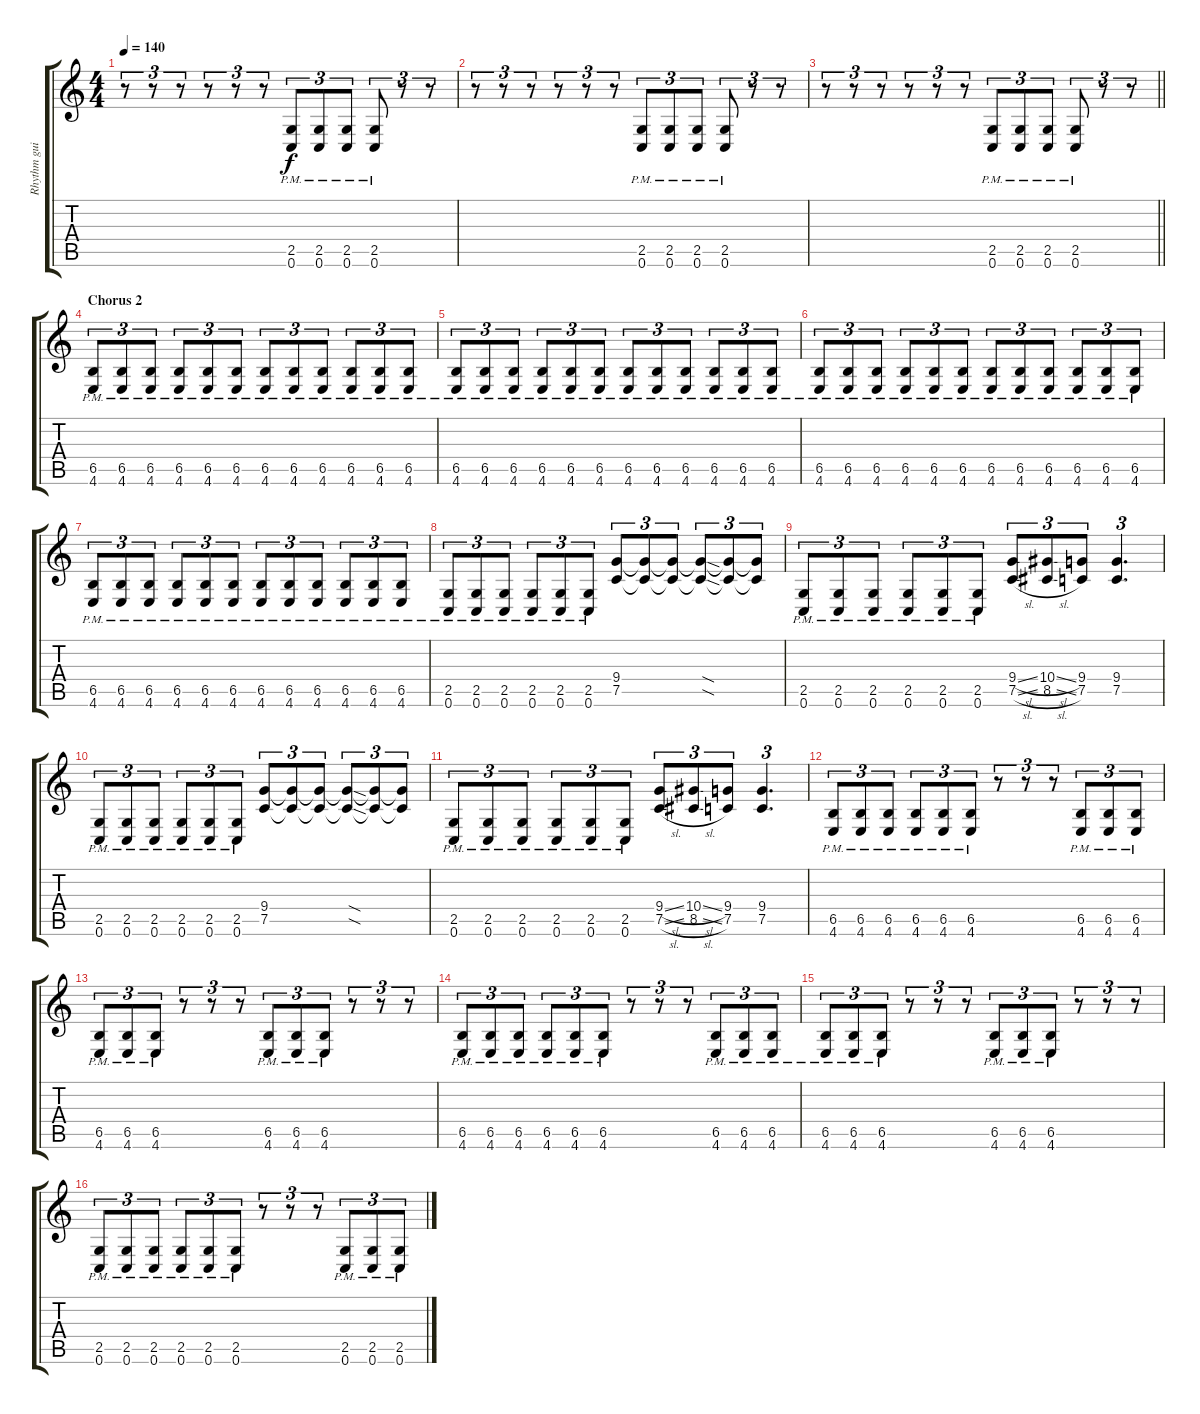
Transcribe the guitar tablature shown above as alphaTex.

\track ("Rhythm guitar 2" "Rhythm gui") {instrument distortionguitar}
\staff {score tabs}
\tuning (C4 G3 Eb3 Bb2 F2 C2) {hide}
\ts (4 4)
\tempo 140
\clef g2
\ks c
r.8{tu (3 2) dy f} r.8{tu (3 2)} r.8{tu (3 2)} r.8{tu (3 2)} r.8{tu (3 2)} r.8{tu (3 2)} (2.5{pm} 0.6{pm}).8{tu (3 2)} (2.5{pm} 0.6{pm}).8{tu (3 2)} (2.5{pm} 0.6{pm}).8{tu (3 2)} (2.5{pm} 0.6{pm}).8{tu (3 2)} r.8{tu (3 2)} r.8{tu (3 2)} |
r.8{tu (3 2)} r.8{tu (3 2)} r.8{tu (3 2)} r.8{tu (3 2)} r.8{tu (3 2)} r.8{tu (3 2)} (2.5{pm} 0.6{pm}).8{tu (3 2)} (2.5{pm} 0.6{pm}).8{tu (3 2)} (2.5{pm} 0.6{pm}).8{tu (3 2)} (2.5{pm} 0.6{pm}).8{tu (3 2)} r.8{tu (3 2)} r.8{tu (3 2)} |
\barLineRight lightlight
r.8{tu (3 2)} r.8{tu (3 2)} r.8{tu (3 2)} r.8{tu (3 2)} r.8{tu (3 2)} r.8{tu (3 2)} (2.5{pm} 0.6{pm}).8{tu (3 2)} (2.5{pm} 0.6{pm}).8{tu (3 2)} (2.5{pm} 0.6{pm}).8{tu (3 2)} (2.5{pm} 0.6{pm}).8{tu (3 2)} r.8{tu (3 2)} r.8{tu (3 2)} |
\section ("" "Chorus 2")
(6.5{pm} 4.6{pm}).8{tu (3 2)} (6.5{pm} 4.6{pm}).8{tu (3 2)} (6.5{pm} 4.6{pm}).8{tu (3 2)} (6.5{pm} 4.6{pm}).8{tu (3 2)} (6.5{pm} 4.6{pm}).8{tu (3 2)} (6.5{pm} 4.6{pm}).8{tu (3 2)} (6.5{pm} 4.6{pm}).8{tu (3 2)} (6.5{pm} 4.6{pm}).8{tu (3 2)} (6.5{pm} 4.6{pm}).8{tu (3 2)} (6.5{pm} 4.6{pm}).8{tu (3 2)} (6.5{pm} 4.6{pm}).8{tu (3 2)} (6.5{pm} 4.6{pm}).8{tu (3 2)} |
(6.5{pm} 4.6{pm}).8{tu (3 2)} (6.5{pm} 4.6{pm}).8{tu (3 2)} (6.5{pm} 4.6{pm}).8{tu (3 2)} (6.5{pm} 4.6{pm}).8{tu (3 2)} (6.5{pm} 4.6{pm}).8{tu (3 2)} (6.5{pm} 4.6{pm}).8{tu (3 2)} (6.5{pm} 4.6{pm}).8{tu (3 2)} (6.5{pm} 4.6{pm}).8{tu (3 2)} (6.5{pm} 4.6{pm}).8{tu (3 2)} (6.5{pm} 4.6{pm}).8{tu (3 2)} (6.5{pm} 4.6{pm}).8{tu (3 2)} (6.5{pm} 4.6{pm}).8{tu (3 2)} |
(6.5{pm} 4.6{pm}).8{tu (3 2)} (6.5{pm} 4.6{pm}).8{tu (3 2)} (6.5{pm} 4.6{pm}).8{tu (3 2)} (6.5{pm} 4.6{pm}).8{tu (3 2)} (6.5{pm} 4.6{pm}).8{tu (3 2)} (6.5{pm} 4.6{pm}).8{tu (3 2)} (6.5{pm} 4.6{pm}).8{tu (3 2)} (6.5{pm} 4.6{pm}).8{tu (3 2)} (6.5{pm} 4.6{pm}).8{tu (3 2)} (6.5{pm} 4.6{pm}).8{tu (3 2)} (6.5{pm} 4.6{pm}).8{tu (3 2)} (6.5{pm} 4.6{pm}).8{tu (3 2)} |
(6.5{pm} 4.6{pm}).8{tu (3 2)} (6.5{pm} 4.6{pm}).8{tu (3 2)} (6.5{pm} 4.6{pm}).8{tu (3 2)} (6.5{pm} 4.6{pm}).8{tu (3 2)} (6.5{pm} 4.6{pm}).8{tu (3 2)} (6.5{pm} 4.6{pm}).8{tu (3 2)} (6.5{pm} 4.6{pm}).8{tu (3 2)} (6.5{pm} 4.6{pm}).8{tu (3 2)} (6.5{pm} 4.6{pm}).8{tu (3 2)} (6.5{pm} 4.6{pm}).8{tu (3 2)} (6.5{pm} 4.6{pm}).8{tu (3 2)} (6.5{pm} 4.6{pm}).8{tu (3 2)} |
(2.5{pm} 0.6{pm}).8{tu (3 2)} (2.5{pm} 0.6{pm}).8{tu (3 2)} (2.5{pm} 0.6{pm}).8{tu (3 2)} (2.5{pm} 0.6{pm}).8{tu (3 2)} (2.5{pm} 0.6{pm}).8{tu (3 2)} (2.5{pm} 0.6{pm}).8{tu (3 2)} (9.4 7.5).8{tu (3 2)} (9.4{t} 7.5{t}).8{tu (3 2)} (9.4{t} 7.5{t}).8{tu (3 2)} (9.4{sod t} 7.5{sod t}).8{tu (3 2)} (9.4{t} 7.5{t}).8{tu (3 2)} (9.4{t} 7.5{t}).8{tu (3 2)} |
(2.5{pm} 0.6{pm}).8{tu (3 2)} (2.5{pm} 0.6{pm}).8{tu (3 2)} (2.5{pm} 0.6{pm}).8{tu (3 2)} (2.5{pm} 0.6{pm}).8{tu (3 2)} (2.5{pm} 0.6{pm}).8{tu (3 2)} (2.5{pm} 0.6{pm}).8{tu (3 2)} (9.4{sl} 7.5{sl}).8{tu (3 2)} (10.4{sl} 8.5{sl}).8{tu (3 2)} (9.4 7.5).8{tu (3 2)} (9.4 7.5).4{d tu (3 2)} |
(2.5{pm} 0.6{pm}).8{tu (3 2)} (2.5{pm} 0.6{pm}).8{tu (3 2)} (2.5{pm} 0.6{pm}).8{tu (3 2)} (2.5{pm} 0.6{pm}).8{tu (3 2)} (2.5{pm} 0.6{pm}).8{tu (3 2)} (2.5{pm} 0.6{pm}).8{tu (3 2)} (9.4 7.5).8{tu (3 2)} (9.4{t} 7.5{t}).8{tu (3 2)} (9.4{t} 7.5{t}).8{tu (3 2)} (9.4{sod t} 7.5{sod t}).8{tu (3 2)} (9.4{t} 7.5{t}).8{tu (3 2)} (9.4{t} 7.5{t}).8{tu (3 2)} |
(2.5{pm} 0.6{pm}).8{tu (3 2)} (2.5{pm} 0.6{pm}).8{tu (3 2)} (2.5{pm} 0.6{pm}).8{tu (3 2)} (2.5{pm} 0.6{pm}).8{tu (3 2)} (2.5{pm} 0.6{pm}).8{tu (3 2)} (2.5{pm} 0.6{pm}).8{tu (3 2)} (9.4{sl} 7.5{sl}).8{tu (3 2)} (10.4{sl} 8.5{sl}).8{tu (3 2)} (9.4 7.5).8{tu (3 2)} (9.4 7.5).4{d tu (3 2)} |
(6.5{pm} 4.6{pm}).8{tu (3 2)} (6.5{pm} 4.6{pm}).8{tu (3 2)} (6.5{pm} 4.6{pm}).8{tu (3 2)} (6.5{pm} 4.6{pm}).8{tu (3 2)} (6.5{pm} 4.6{pm}).8{tu (3 2)} (6.5{pm} 4.6{pm}).8{tu (3 2)} r.8{tu (3 2)} r.8{tu (3 2)} r.8{tu (3 2)} (6.5{pm} 4.6{pm}).8{tu (3 2)} (6.5{pm} 4.6{pm}).8{tu (3 2)} (6.5{pm} 4.6{pm}).8{tu (3 2)} |
(6.5{pm} 4.6{pm}).8{tu (3 2)} (6.5{pm} 4.6{pm}).8{tu (3 2)} (6.5{pm} 4.6{pm}).8{tu (3 2)} r.8{tu (3 2)} r.8{tu (3 2)} r.8{tu (3 2)} (6.5{pm} 4.6{pm}).8{tu (3 2)} (6.5{pm} 4.6{pm}).8{tu (3 2)} (6.5{pm} 4.6{pm}).8{tu (3 2)} r.8{tu (3 2)} r.8{tu (3 2)} r.8{tu (3 2)} |
(6.5{pm} 4.6{pm}).8{tu (3 2)} (6.5{pm} 4.6{pm}).8{tu (3 2)} (6.5{pm} 4.6{pm}).8{tu (3 2)} (6.5{pm} 4.6{pm}).8{tu (3 2)} (6.5{pm} 4.6{pm}).8{tu (3 2)} (6.5{pm} 4.6{pm}).8{tu (3 2)} r.8{tu (3 2)} r.8{tu (3 2)} r.8{tu (3 2)} (6.5{pm} 4.6{pm}).8{tu (3 2)} (6.5{pm} 4.6{pm}).8{tu (3 2)} (6.5{pm} 4.6{pm}).8{tu (3 2)} |
(6.5{pm} 4.6{pm}).8{tu (3 2)} (6.5{pm} 4.6{pm}).8{tu (3 2)} (6.5{pm} 4.6{pm}).8{tu (3 2)} r.8{tu (3 2)} r.8{tu (3 2)} r.8{tu (3 2)} (6.5{pm} 4.6{pm}).8{tu (3 2)} (6.5{pm} 4.6{pm}).8{tu (3 2)} (6.5{pm} 4.6{pm}).8{tu (3 2)} r.8{tu (3 2)} r.8{tu (3 2)} r.8{tu (3 2)} |
(2.5{pm} 0.6{pm}).8{tu (3 2)} (2.5{pm} 0.6{pm}).8{tu (3 2)} (2.5{pm} 0.6{pm}).8{tu (3 2)} (2.5{pm} 0.6{pm}).8{tu (3 2)} (2.5{pm} 0.6{pm}).8{tu (3 2)} (2.5{pm} 0.6{pm}).8{tu (3 2)} r.8{tu (3 2)} r.8{tu (3 2)} r.8{tu (3 2)} (2.5{pm} 0.6{pm}).8{tu (3 2)} (2.5{pm} 0.6{pm}).8{tu (3 2)} (2.5{pm} 0.6{pm}).8{tu (3 2)}
